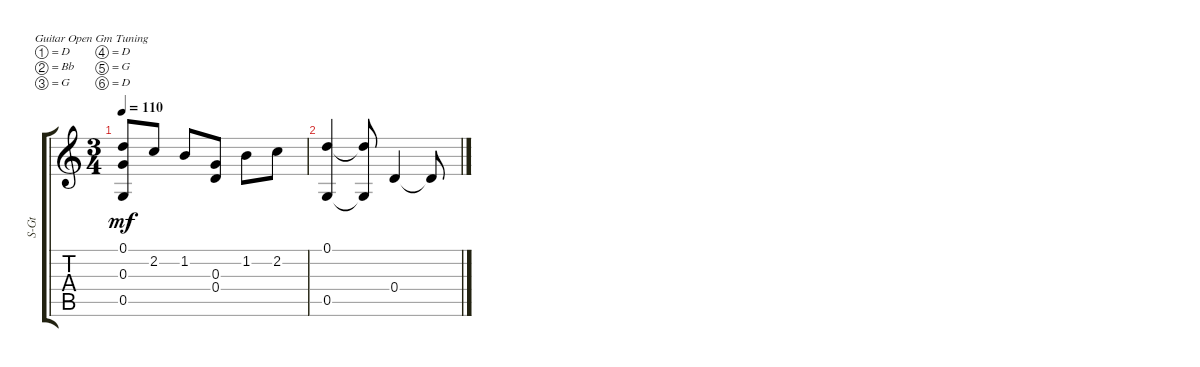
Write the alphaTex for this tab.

\defaultSystemsLayout 4
\bracketExtendMode groupsimilarinstruments
\otherSystemsTrackNameOrientation horizontal
\track ("Steel Guitar" "S-Gt") {instrument acousticguitarsteel}
\staff {score tabs}
\tuning (D4 Bb3 G3 D3 G2 D2)
\ts (3 4)
\tempo 110
\clef g2
\scale
0.86319
\ks c
(0.1 0.3 0.5).8{dy mf beam Up} 2.2.8{beam Up} 1.2.8{beam Up} (0.3 0.4).8{beam Up} 1.2.8{beam Down} 2.2.8{beam Down} |
\scale
1.13681 (0.1 0.5).4{beam Up} (0.1{t} 0.5{t}).8{beam Up} 0.4.4{beam Up} 0.4{t}.8{beam Up}
